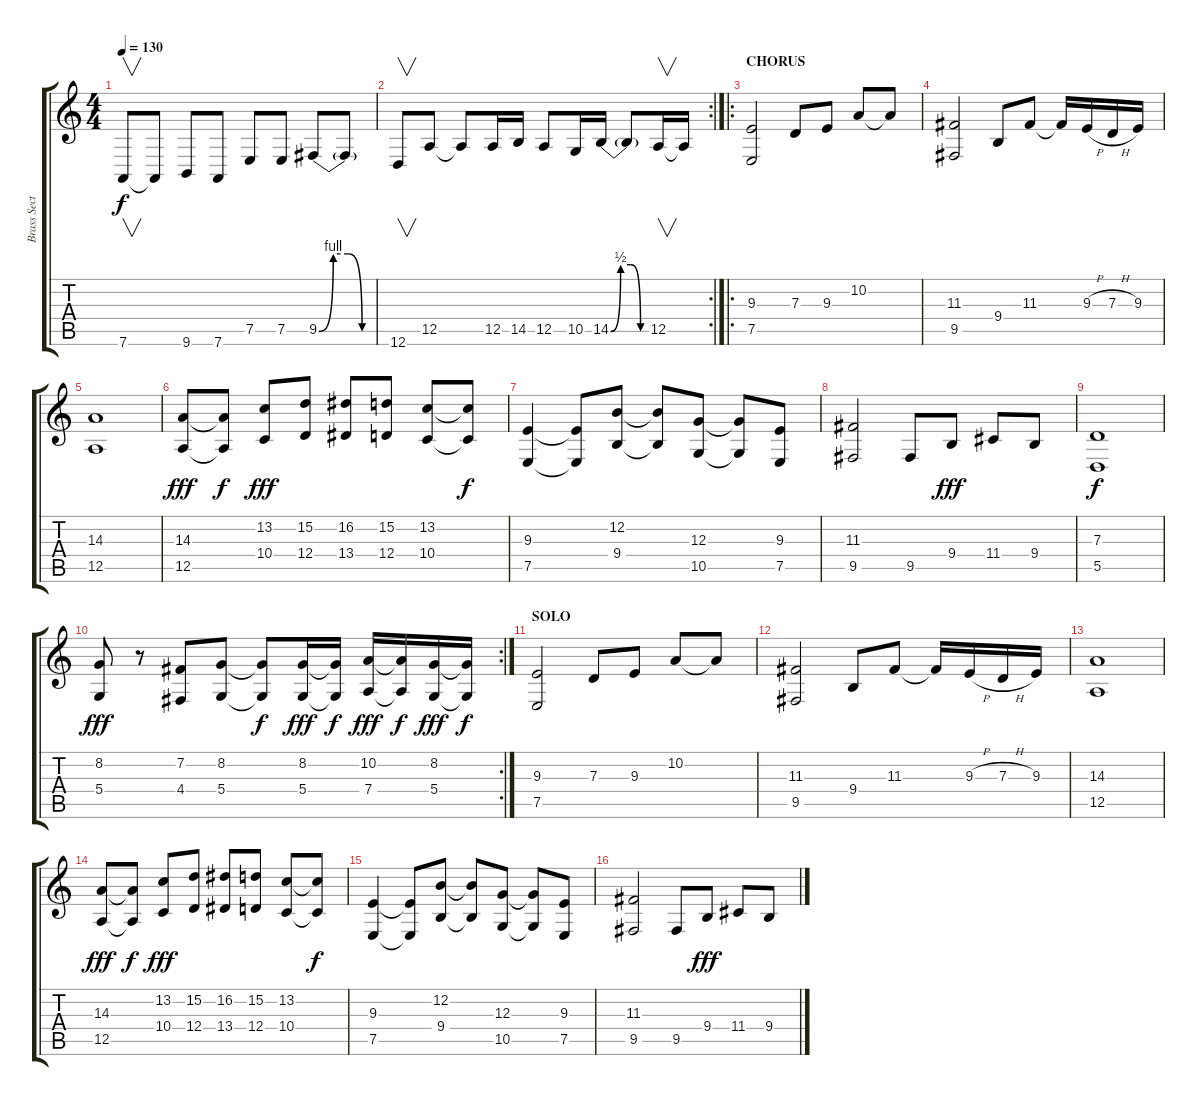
\track ("Brass Section" "Brass Sect") {instrument brasssection}
\staff {score tabs}
\tuning (E4 B3 G3 D3 A2 D2) {hide}
\ts (4 4)
\tempo 130
\clef g2
\ks c
7.6.8{v dy f} 7.6{t}.8 9.6.8 7.6.8 7.5.8 7.5.8 9.5{be (custom 0 0 15 4 30 4 45 0 60 0)}.8 9.5{t}.8 |
\rc 2
12.6.8{v} 12.5.8 12.5{t}.8 12.5.16 14.5.16 12.5.8 10.5.16 14.5{be (custom 0 0 15 2 30 2 45 0 60 0)}.16 14.5{t}.8 12.5.16{v} 12.5{t}.16 |
\ro
\section ("" "CHORUS")
(9.3 7.5).2{volume 16 balance 16 instrument brasssection} 7.3.8 9.3.8 10.2.8 10.2{t}.8 |
(11.3 9.5).2 9.4.8 11.3.8 11.3{t}.16 9.3{h}.16 7.3{h}.16 9.3.16 |
(14.3 12.5).1 |
(14.3 12.5).8{dy fff} (14.3{t} 12.5{t}).8{dy f} (13.2 10.4).8{dy fff} (15.2 12.4).8 (16.2 13.4).8 (15.2 12.4).8 (13.2 10.4).8 (13.2{t} 10.4{t}).8{dy f} |
(9.3 7.5).4 (9.3{t} 7.5{t}).8 (12.2 9.4).8 (12.2{t} 9.4{t}).8 (12.3 10.5).8 (12.3{t} 10.5{t}).8 (9.3 7.5).8 |
(11.3 9.5).2 9.5.8 9.4.8{dy fff} 11.4.8 9.4.8 |
(7.3 5.5).1{dy f} |
\rc 2
(8.2 5.4).8{dy fff} r.8 (7.2 4.4).8 (8.2 5.4).8 (8.2{t} 5.4{t}).8{dy f} (8.2 5.4).16{dy fff} (8.2{t} 5.4{t}).16{dy f} (10.2 7.4).16{dy fff} (10.2{t} 7.4{t}).16{dy f} (8.2 5.4).16{dy fff} (8.2{t} 5.4{t}).16{dy f} |
\section ("" "SOLO")
(9.3 7.5).2{volume 10} 7.3.8 9.3.8 10.2.8 10.2{t}.8 |
(11.3 9.5).2 9.4.8 11.3.8 11.3{t}.16 9.3{h}.16 7.3{h}.16 9.3.16 |
(14.3 12.5).1 |
(14.3 12.5).8{dy fff} (14.3{t} 12.5{t}).8{dy f} (13.2 10.4).8{dy fff} (15.2 12.4).8 (16.2 13.4).8 (15.2 12.4).8 (13.2 10.4).8 (13.2{t} 10.4{t}).8{dy f} |
(9.3 7.5).4 (9.3{t} 7.5{t}).8 (12.2 9.4).8 (12.2{t} 9.4{t}).8 (12.3 10.5).8 (12.3{t} 10.5{t}).8 (9.3 7.5).8 |
(11.3 9.5).2 9.5.8 9.4.8{dy fff} 11.4.8 9.4.8
